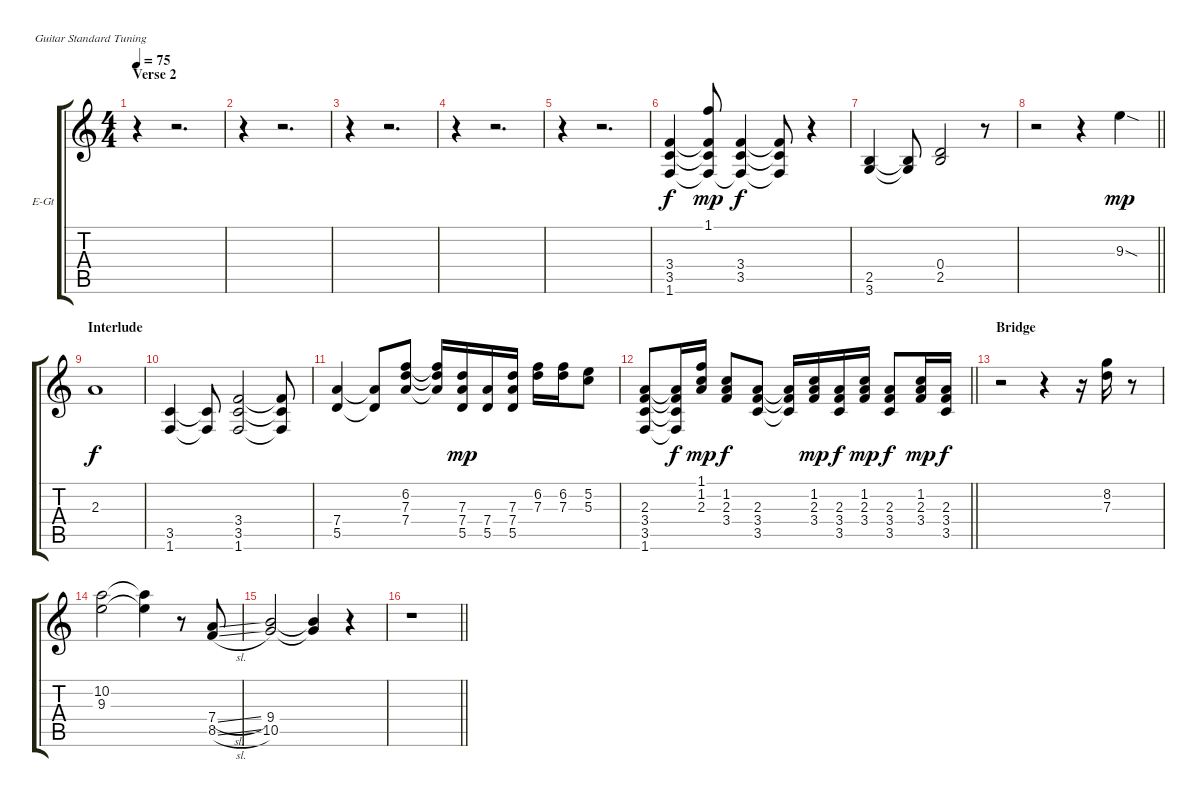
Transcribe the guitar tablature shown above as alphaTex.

\bracketExtendMode groupsimilarinstruments
\firstSystemTrackNameOrientation horizontal
\otherSystemsTrackNameOrientation horizontal
\track ("Guitar 3. (elec.)" "E-Gt") {instrument electricguitarjazz}
\staff {score tabs}
\tuning (E4 B3 G3 D3 A2 E2)
\ts (4 4)
\section ("" "Verse 2")
\tempo 75
\clef g2
\ks c
r.4{dy f} r.2{d} |
r.4 r.2{d} |
r.4 r.2{d} |
r.4 r.2{d} |
r.4 r.2{d} |
(3.4 3.5 1.6).4 (1.1 3.4{t} 3.5{t} 1.6{t}).8{dy mp} (3.4 3.5 1.6{t}).4{dy f} (3.4{t} 3.5{t} 1.6{t}).8 r.4 |
(2.5 3.6).4 (2.5{t} 3.6{t}).8 (0.4 2.5).2 r.8 |
\barLineRight lightlight
r.2 r.4 9.3{sod}.4{dy mp} |
\section ("" "Interlude")
2.3.1{dy f} |
(3.5 1.6).4 (3.5{t} 1.6{t}).8 (3.4 3.5 1.6).2 (3.4{t} 3.5{t} 1.6{t}).8 |
(7.4 5.5).4 (7.4{t} 5.5{t}).8 (6.2 7.3 7.4).8 (6.2{t} 7.3{t} 7.4{t}).16 (7.3 7.4 5.5).16{dy mp} (7.4 5.5).16 (7.3 7.4 5.5).16 (6.2 7.3).16 (6.2 7.3).16 (5.2 5.3).8 |
\barLineRight lightlight
(2.3 3.4 3.5 1.6).8 (2.3{t} 3.4{t} 3.5{t} 1.6{t}).16{dy f} (1.1 1.2 2.3).16{dy mp} (1.2 2.3 3.4).8{dy f} (2.3 3.4 3.5).8 (2.3{t} 3.4{t} 3.5{t}).16 (1.2 2.3 3.4).16{dy mp} (2.3 3.4 3.5).16{dy f} (1.2 2.3 3.4).16{dy mp} (2.3 3.4 3.5).8{dy f} (1.2 2.3 3.4).16{dy mp} (2.3 3.4 3.5).16{dy f} |
\section ("" "Bridge")
r.2 r.4 r.16 (8.2 7.3).16 r.8 |
(10.2 9.3).2 (10.2{t} 9.3{t}).4 r.8 (7.4{sl} 8.5{sl}).8 |
(9.4 10.5).2 (9.4{t} 10.5{t}).4 r.4 |
\barLineRight lightlight
r.1
